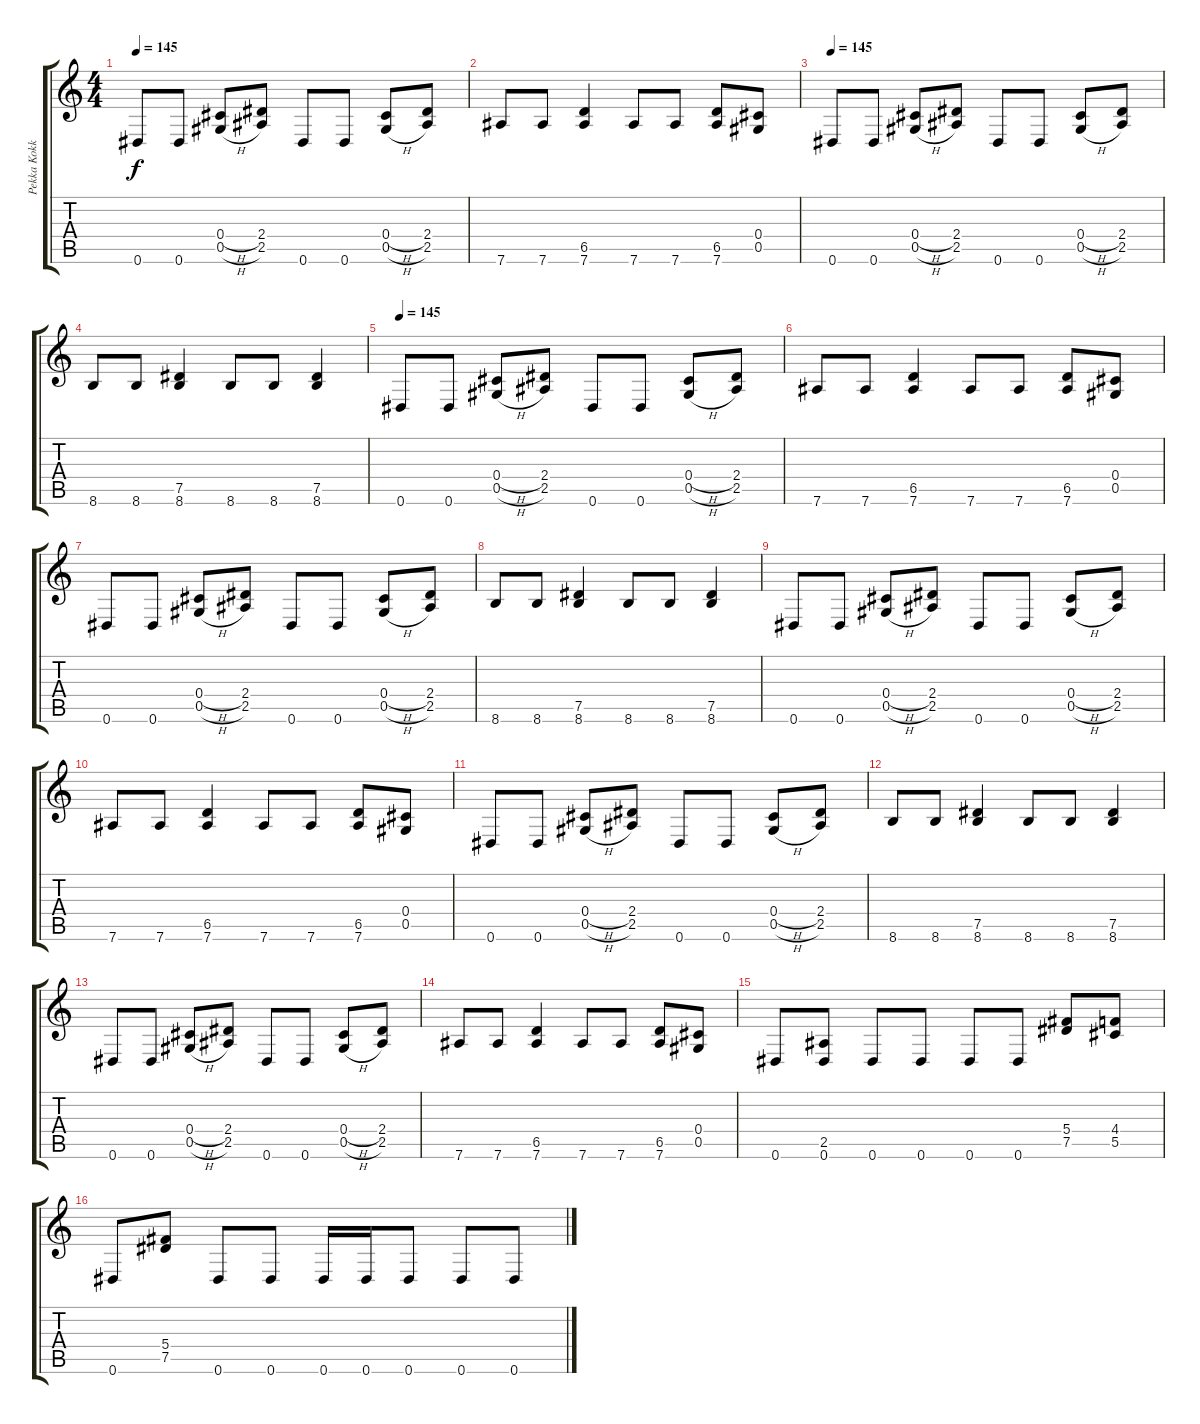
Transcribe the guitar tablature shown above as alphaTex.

\track ("Pekka Kokko " "Pekka Kokk") {instrument distortionguitar}
\staff {score tabs}
\tuning (Eb4 Bb3 Gb3 Db3 Ab2 Eb2) {hide}
\ts (4 4)
\tempo 145
\clef g2
\ks c
0.6.8{dy f} 0.6.8 (0.4{h} 0.5{h}).8 (2.4 2.5).8 0.6.8 0.6.8 (0.4{h} 0.5{h}).8 (2.4 2.5).8 |
7.6.8 7.6.8 (6.5 7.6).4 7.6.8 7.6.8 (6.5 7.6).8 (0.4 0.5).8 |
\tempo 145
0.6.8 0.6.8 (0.4{h} 0.5{h}).8 (2.4 2.5).8 0.6.8 0.6.8 (0.4{h} 0.5{h}).8 (2.4 2.5).8 |
8.6.8 8.6.8 (7.5 8.6).4 8.6.8 8.6.8 (7.5 8.6).4 |
\tempo 145
0.6.8 0.6.8 (0.4{h} 0.5{h}).8 (2.4 2.5).8 0.6.8 0.6.8 (0.4{h} 0.5{h}).8 (2.4 2.5).8 |
7.6.8 7.6.8 (6.5 7.6).4 7.6.8 7.6.8 (6.5 7.6).8 (0.4 0.5).8 |
0.6.8 0.6.8 (0.4{h} 0.5{h}).8 (2.4 2.5).8 0.6.8 0.6.8 (0.4{h} 0.5{h}).8 (2.4 2.5).8 |
8.6.8 8.6.8 (7.5 8.6).4 8.6.8 8.6.8 (7.5 8.6).4 |
0.6.8 0.6.8 (0.4{h} 0.5{h}).8 (2.4 2.5).8 0.6.8 0.6.8 (0.4{h} 0.5{h}).8 (2.4 2.5).8 |
7.6.8 7.6.8 (6.5 7.6).4 7.6.8 7.6.8 (6.5 7.6).8 (0.4 0.5).8 |
0.6.8 0.6.8 (0.4{h} 0.5{h}).8 (2.4 2.5).8 0.6.8 0.6.8 (0.4{h} 0.5{h}).8 (2.4 2.5).8 |
8.6.8 8.6.8 (7.5 8.6).4 8.6.8 8.6.8 (7.5 8.6).4 |
0.6.8 0.6.8 (0.4{h} 0.5{h}).8 (2.4 2.5).8 0.6.8 0.6.8 (0.4{h} 0.5{h}).8 (2.4 2.5).8 |
7.6.8 7.6.8 (6.5 7.6).4 7.6.8 7.6.8 (6.5 7.6).8 (0.4 0.5).8 |
0.6.8 (2.5 0.6).8 0.6.8 0.6.8 0.6.8 0.6.8 (5.4 7.5).8 (4.4 5.5).8 |
0.6.8 (5.4 7.5).8 0.6.8 0.6.8 0.6.16 0.6.16 0.6.8 0.6.8 0.6.8
